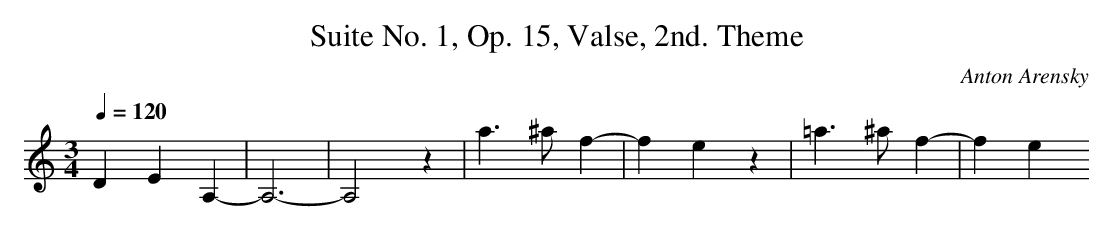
X:1
T: Suite No. 1, Op. 15, Valse, 2nd. Theme
C: Anton Arensky
M: 3/4
L: 1/16
Q:1/4=120
K:C % 0 sharps
D4E4A,4-| \
A,12-| \
A,8z4| \
a6 ^a2f4-| \
f4e4z4| \
=a6 ^a2f4-| \
f4e4
